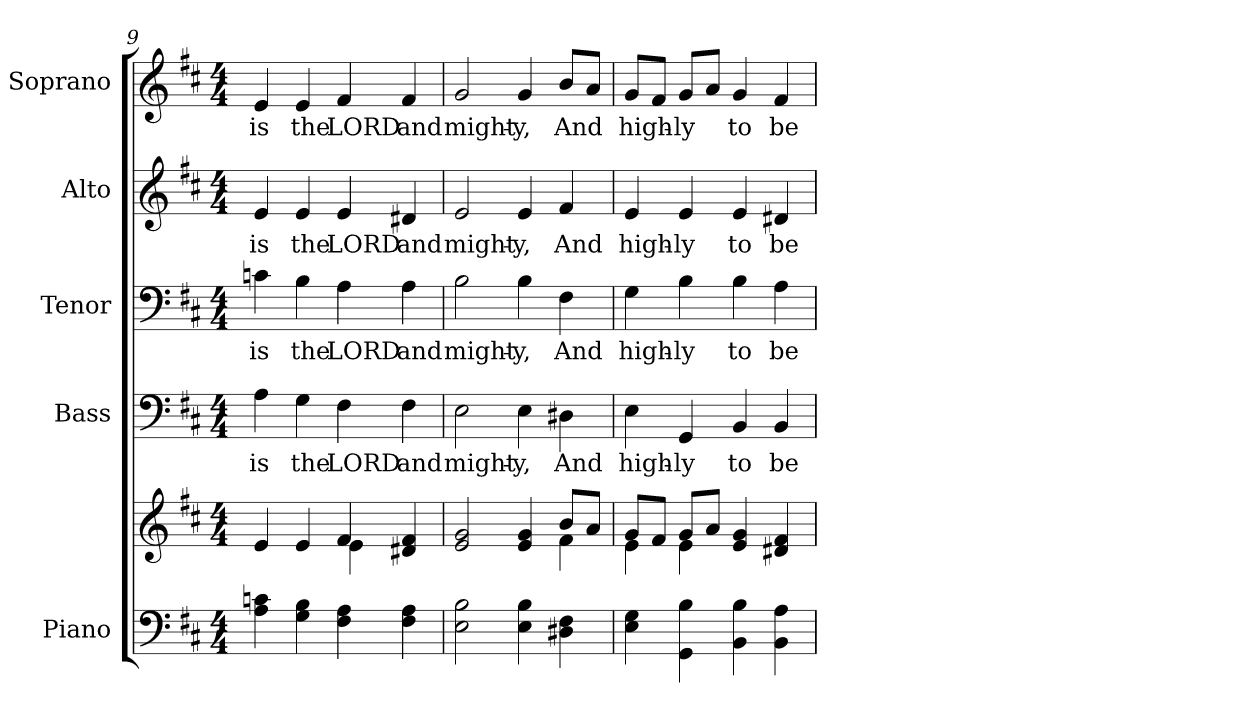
**kern	**kern	**kern	**text	**kern	**text	**kern	**text	**kern	**text
*part5	*part5	*part4	*part4	*part3	*part3	*part2	*part2	*part1	*part1
*staff6	*staff5	*staff4	*staff4	*staff3	*staff3	*staff2	*staff2	*staff1	*staff1
*I"Piano	*	*I"Bass	*	*I"Tenor	*	*I"Alto	*	*I"Soprano	*
*I'Pno.	*	*I'B.	*	*I'T.	*	*I'A.	*	*I'S.	*
!!LO:PB:g=z
*clefF4	*clefG2	*clefF4	*	*clefF4	*	*clefG2	*	*clefG2	*
*k[f#c#]	*k[f#c#]	*k[f#c#]	*	*k[f#c#]	*	*k[f#c#]	*	*k[f#c#]	*
*D:	*D:	*D:	*	*D:	*	*D:	*	*D:	*
*M4/4	*M4/4	*M4/4	*	*M4/4	*	*M4/4	*	*M4/4	*
=9	=9	=9	=9	=9	=9	=9	=9	=9	=9
*	*^	*	*	*	*	*	*	*	*
!	!	!	!	!LO:LY:b:color=#000000	!	!	!	!	!	!
!	!	!	!	!	!	!LO:LY:b:color=#000000	!	!	!	!
!	!	!	!	!	!	!	!	!LO:LY:b:color=#000000	!	!
!	!	!	!	!	!	!	!	!	!	!LO:LY:b:color=#000000
4Ai\ 4cni	4ei/	2ryy	4Ai\	is	4cni\	is	4ei/	is	4ei/	is
!	!	!	!	!LO:LY:b:color=#000000	!	!	!	!	!	!
!	!	!	!	!	!	!LO:LY:b:color=#000000	!	!	!	!
!	!	!	!	!	!	!	!	!LO:LY:b:color=#000000	!	!
!	!	!	!	!	!	!	!	!	!	!LO:LY:b:color=#000000
4Gi\ 4Bi	4ei/	.	4Gi\	the	4Bi\	the	4ei/	the	4ei/	the
!	!	!	!	!LO:LY:b:color=#000000	!	!	!	!	!	!
!	!	!	!	!	!	!LO:LY:b:color=#000000	!	!	!	!
!	!	!	!	!	!	!	!	!LO:LY:b:color=#000000	!	!
!	!	!	!	!	!	!	!	!	!	!LO:LY:b:color=#000000
4F#i\ 4Ai	4f#i/	4ei\	4F#i\	LORD	4Ai\	LORD	4ei/	LORD	4f#i/	LORD
!	!	!	!	!LO:LY:b:color=#000000	!	!	!	!	!	!
!	!	!	!	!	!	!LO:LY:b:color=#000000	!	!	!	!
!	!	!	!	!	!	!	!	!LO:LY:b:color=#000000	!	!
!	!	!	!	!	!	!	!	!	!	!LO:LY:b:color=#000000
4F#i\ 4Ai	4d#Xi/ 4f#i	4ryy	4F#i\	and	4Ai\	and	4d#Xi/	and	4f#i/	and
=10	=10	=10	=10	=10	=10	=10	=10	=10	=10	=10
!	!	!	!	!LO:LY:b:color=#000000	!	!	!	!	!	!
!	!	!	!	!	!	!LO:LY:b:color=#000000	!	!	!	!
!	!	!	!	!	!	!	!	!LO:LY:b:color=#000000	!	!
!	!	!	!	!	!	!	!	!	!	!LO:LY:b:color=#000000
2Ei\ 2Bi	2ei/ 2gi	2ryy	2Ei\	might-	2Bi\	might-	2ei/	might-	2gi/	might-
!	!	!	!	!LO:LY:b:color=#000000	!	!	!	!	!	!
!	!	!	!	!	!	!LO:LY:b:color=#000000	!	!	!	!
!	!	!	!	!	!	!	!	!LO:LY:b:color=#000000	!	!
!	!	!	!	!	!	!	!	!	!	!LO:LY:b:color=#000000
4Ei\ 4Bi	4ei/ 4gi	4ryy	4Ei\	-y,	4Bi\	-y,	4ei/	-y,	4gi/	-y,
!	!	!	!	!LO:LY:b:color=#000000	!	!	!	!	!	!
!	!	!	!	!	!	!LO:LY:b:color=#000000	!	!	!	!
!	!	!	!	!	!	!	!	!LO:LY:b:color=#000000	!	!
!	!	!	!	!	!	!	!	!	!	!LO:LY:b:color=#000000
4D#Xi\ 4F#i	8bi/L	4f#i\	4D#Xi\	And	4F#i\	And	4f#i/	And	8bi/L	And
.	8ai/J	.	.	.	.	.	.	.	8ai/J	.
!!LO:PB:g=z
=11	=11	=11	=11	=11	=11	=11	=11	=11	=11	=11
!	!	!	!	!LO:LY:b:color=#000000	!	!	!	!	!	!
!	!	!	!	!	!	!LO:LY:b:color=#000000	!	!	!	!
!	!	!	!	!	!	!	!	!LO:LY:b:color=#000000	!	!
!	!	!	!	!	!	!	!	!	!	!LO:LY:b:color=#000000
4Ei\ 4Gi	8gi/L	4ei\	4Ei\	high-	4Gi\	high-	4ei/	high-	8gi/L	high-
.	8f#i/J	.	.	.	.	.	.	.	8f#i/J	.
!	!	!	!	!LO:LY:b:color=#000000	!	!	!	!	!	!
!	!	!	!	!	!	!LO:LY:b:color=#000000	!	!	!	!
!	!	!	!	!	!	!	!	!LO:LY:b:color=#000000	!	!
!	!	!	!	!	!	!	!	!	!	!LO:LY:b:color=#000000
4GGi\ 4Bi	8gi/L	4ei\	4GGi/	-ly	4Bi\	-ly	4ei/	-ly	8gi/L	-ly
.	8ai/J	.	.	.	.	.	.	.	8ai/J	.
!	!	!	!	!LO:LY:b:color=#000000	!	!	!	!	!	!
!	!	!	!	!	!	!LO:LY:b:color=#000000	!	!	!	!
!	!	!	!	!	!	!	!	!LO:LY:b:color=#000000	!	!
!	!	!	!	!	!	!	!	!	!	!LO:LY:b:color=#000000
4BBi\ 4Bi	4ei/ 4gi	2ryy	4BBi/	to	4Bi\	to	4ei/	to	4gi/	to
!	!	!	!	!LO:LY:b:color=#000000	!	!	!	!	!	!
!	!	!	!	!	!	!LO:LY:b:color=#000000	!	!	!	!
!	!	!	!	!	!	!	!	!LO:LY:b:color=#000000	!	!
!	!	!	!	!	!	!	!	!	!	!LO:LY:b:color=#000000
4BBi\ 4Ai	4d#Xi/ 4f#i	.	4BBi/	be	4Ai\	be	4d#Xi/	be	4f#i/	be
*	*v	*v	*	*	*	*	*	*	*	*
=	=	=	=	=	=	=	=	=	=
*-	*-	*-	*-	*-	*-	*-	*-	*-	*-
